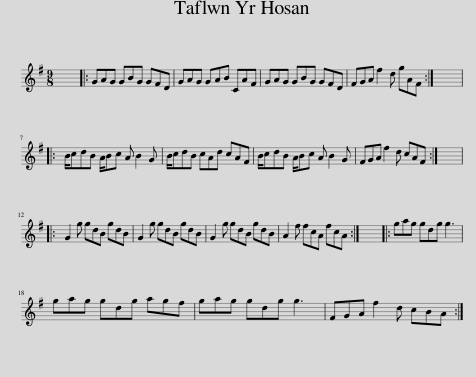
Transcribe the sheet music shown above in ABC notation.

X:1
L:1/8
M:9/8
I:linebreak $
K:G
V:1 treble
V:1
 x9 |: GAG GBG GFD | GAG GAB CAF | GAG GBG GFD | FGA f2 d gAF :| %5
 x9 |:$ B/cdB A/Bc A B2 G | B/cdB cAd cAF | B/cdB A/Bc A B2 G | FGA f2 d cAF :| %10
 x9 |:$ G2 g gdB gdB | G2 g gdB gdB | G2 g gdB gdB | A2 f fcA fcA :| %15
 x9 |: gag gdg g3 |$ gag gdg agf | gag gdg g3 | FGA f2 d cBA :| %20
